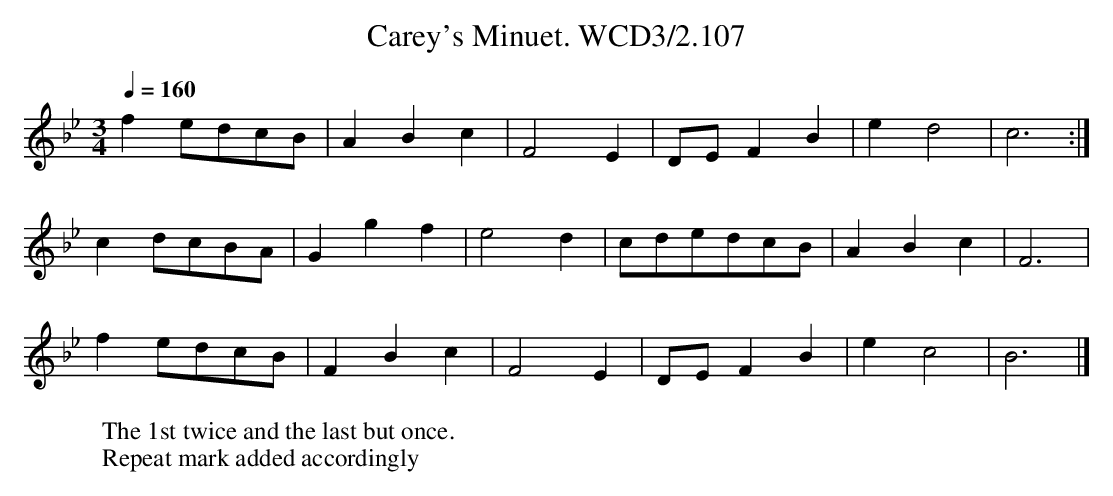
X:1
T:Carey's Minuet. WCD3/2.107
M:3/4
L:1/8
Q:1/4=160
K:Bb
f2 edcB|A2B2c2|F4E2|DE F2B2|e2d4|c6:|
c2 dcBA|G2g2f2|e4d2|cdedcB|A2B2c2|F6|
f2edcB|F2B2c2|F4E2|DE F2B2|e2c4|B6|]
W:The 1st twice and the last but once.
W:Repeat mark added accordingly
